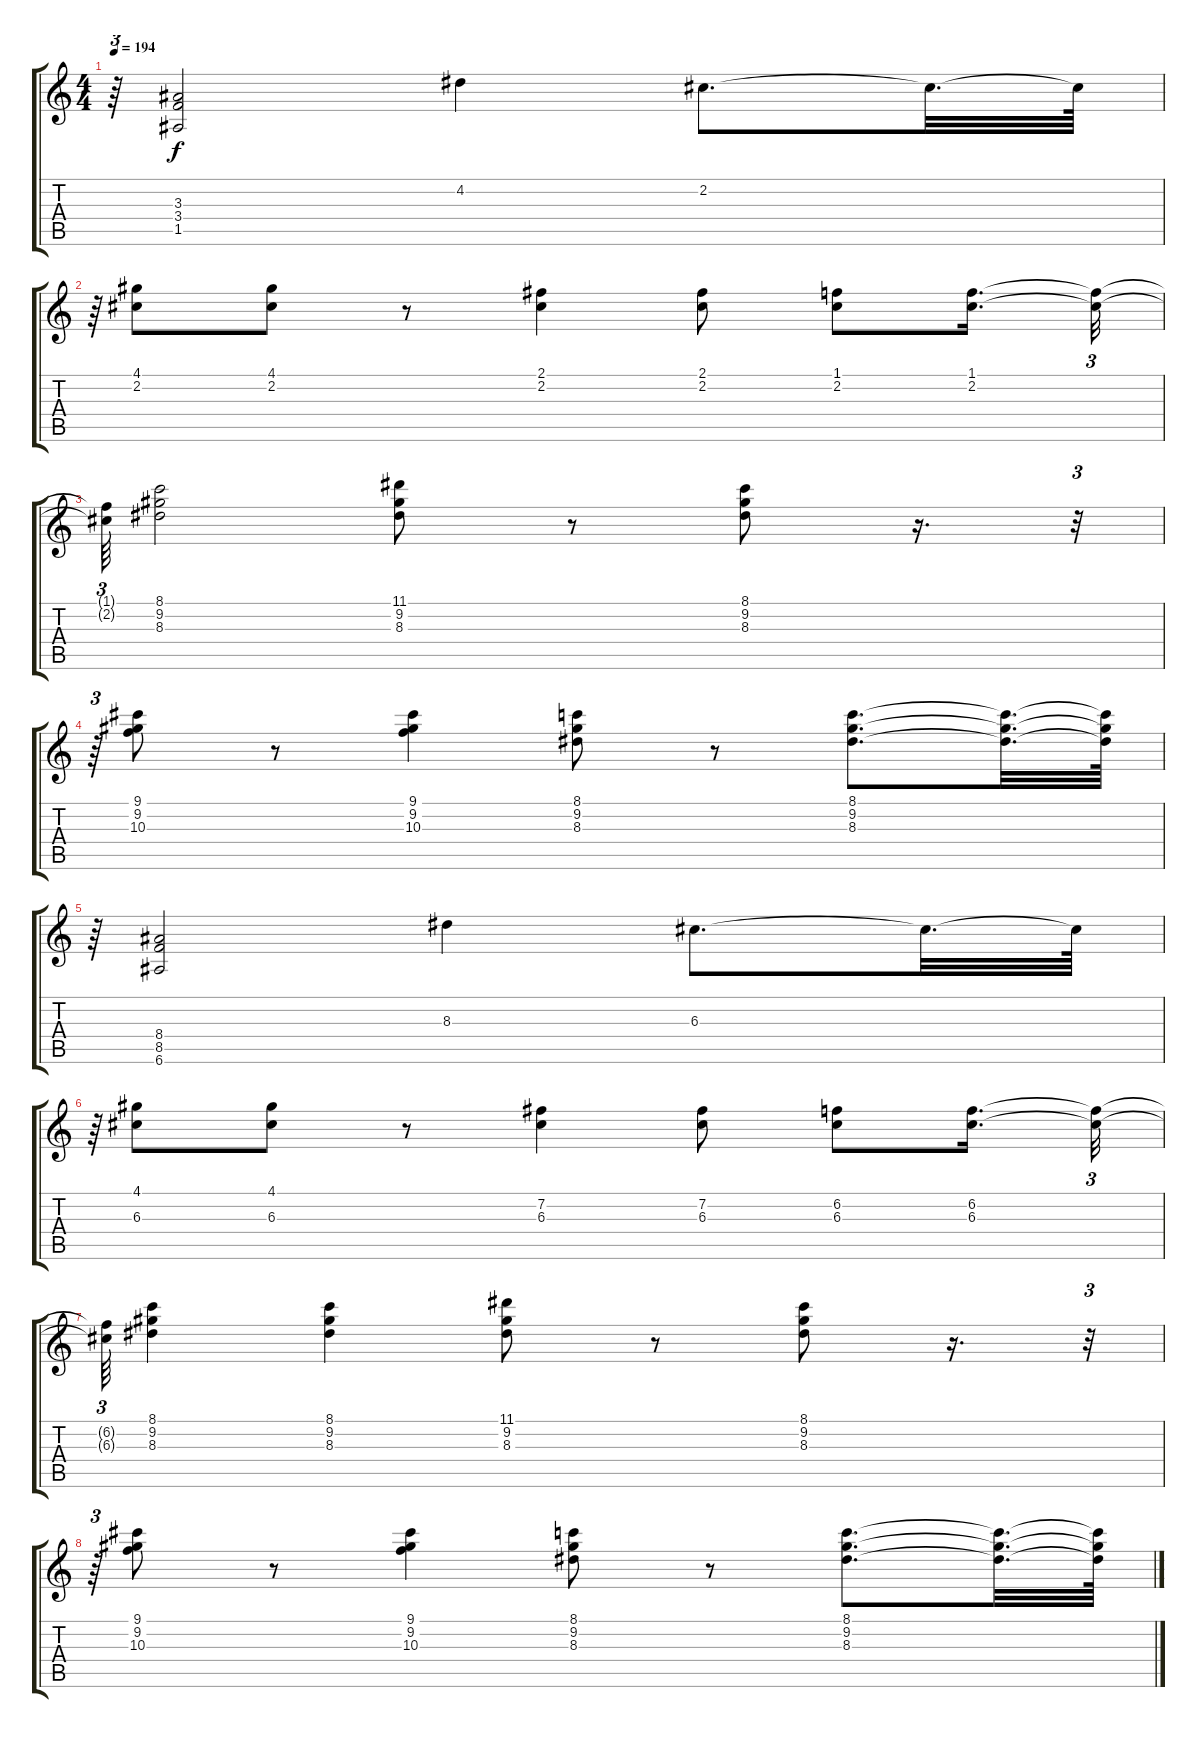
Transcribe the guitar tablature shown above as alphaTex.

\track "" {instrument distortionguitar}
\staff {score tabs}
\tuning (E4 B3 G3 D3 A2 E2) {hide}
\ts (4 4)
\tempo 194
\clef g2
\ks c
r.64{tu (3 2) dy f} (3.3 3.4 1.5).2 4.2.4 2.2.8{d} 2.2{t}.32{d} 2.2{t}.64 |
r.64{tu (3 2)} (4.1 2.2).8 (4.1 2.2).8 r.8 (2.1 2.2).4 (2.1 2.2).8 (1.1 2.2).8 (1.1 2.2).16{d} (1.1{t} 2.2{t}).32{tu (3 2)} |
(1.1{t} 2.2{t}).64{tu (3 2)} (8.1 9.2 8.3).2 (11.1 9.2 8.3).8 r.8 (8.1 9.2 8.3).8 r.16{d} r.32{tu (3 2)} |
r.64{tu (3 2)} (9.1 9.2 10.3).8 r.8 (9.1 9.2 10.3).4 (8.1 9.2 8.3).8 r.8 (8.1 9.2 8.3).8{d} (8.1{t} 9.2{t} 8.3{t}).32{d} (8.1{t} 9.2{t} 8.3{t}).64 |
r.64{tu (3 2)} (8.4 8.5 6.6).2 8.3.4 6.3.8{d} 6.3{t}.32{d} 6.3{t}.64 |
r.64{tu (3 2)} (4.1 6.3).8 (4.1 6.3).8 r.8 (7.2 6.3).4 (7.2 6.3).8 (6.2 6.3).8 (6.2 6.3).16{d} (6.2{t} 6.3{t}).32{tu (3 2)} |
(6.2{t} 6.3{t}).64{tu (3 2)} (8.1 9.2 8.3).4 (8.1 9.2 8.3).4 (11.1 9.2 8.3).8 r.8 (8.1 9.2 8.3).8 r.16{d} r.32{tu (3 2)} |
r.64{tu (3 2)} (9.1 9.2 10.3).8 r.8 (9.1 9.2 10.3).4 (8.1 9.2 8.3).8 r.8 (8.1 9.2 8.3).8{d} (8.1{t} 9.2{t} 8.3{t}).32{d} (8.1{t} 9.2{t} 8.3{t}).64
